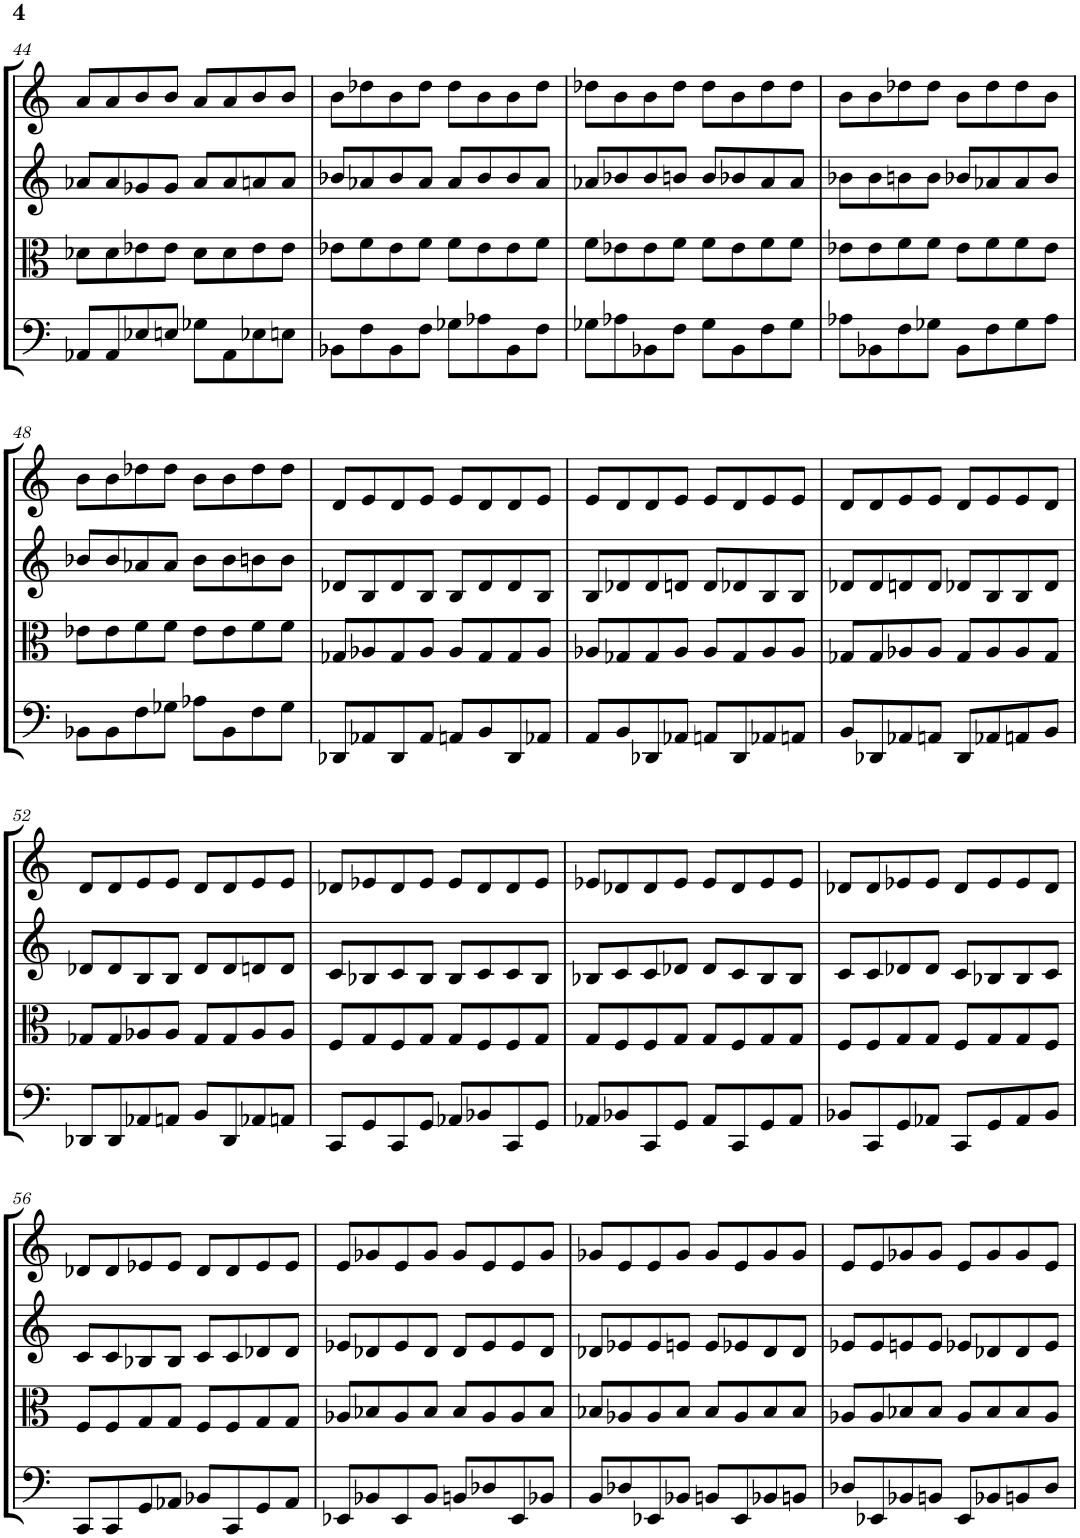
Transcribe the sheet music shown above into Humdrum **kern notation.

**kern	**kern	**kern	**kern
*part4	*part3	*part2	*part1
*staff4	*staff3	*staff2	*staff1
*I"Violoncello	*I"Viola	*I"Violin II	*I"Violin I
*I'Vc	*I'Vla	*I'Vln	*I'Vln
!!LO:PB:g=z
*clefF4	*clefC3	*clefG2	*clefG2
*k[]	*k[]	*k[]	*k[]
*M4/4	*M4/4	*M4/4	*M4/4
=44	=44	=44	=44
8AA-X/L	8d-X\L	8a-X/L	8a/L
8AA-/	8d-\	8a-/	8a/
8E-X/	8e-X\	8g-X/	8b/
8En/J	8e-\J	8g-/J	8b/J
8G-X\L	8d-\L	8a-/L	8a/L
8AA-\	8d-\	8a-/	8a/
8E-X\	8e-\	8an/	8b/
8En\J	8e-\J	8a/J	8b/J
=45	=45	=45	=45
8BB-X\L	8e-X\L	8b-X/L	8b\L
8F\	8f\	8a-X/	8dd-X\
8BB-\	8e-\	8b-/	8b\
8F\J	8f\J	8a-/J	8dd-\J
8G-X\L	8f\L	8a-/L	8dd-\L
8A-X\	8e-\	8b-/	8b\
8BB-\	8e-\	8b-/	8b\
8F\J	8f\J	8a-/J	8dd-\J
=46	=46	=46	=46
8G-X\L	8f\L	8a-X/L	8dd-X\L
8A-X\	8e-X\	8b-X/	8b\
8BB-X\	8e-\	8b-/	8b\
8F\J	8f\J	8bn/J	8dd-\J
8G-\L	8f\L	8b/L	8dd-\L
8BB-\	8e-\	8b-X/	8b\
8F\	8f\	8a-/	8dd-\
8G-\J	8f\J	8a-/J	8dd-\J
=47	=47	=47	=47
8A-X\L	8e-X\L	8b-X\L	8b\L
8BB-X\	8e-\	8b-\	8b\
8F\	8f\	8bn\	8dd-X\
8G-X\J	8f\J	8b\J	8dd-\J
8BB-\L	8e-\L	8b-X/L	8b\L
8F\	8f\	8a-X/	8dd-\
8G-\	8f\	8a-/	8dd-\
8A-\J	8e-\J	8b-/J	8b\J
!!LO:LB:g=z
=48	=48	=48	=48
8BB-X\L	8e-X\L	8b-X/L	8b\L
8BB-\	8e-\	8b-/	8b\
8F\	8f\	8a-X/	8dd-X\
8G-X\J	8f\J	8a-/J	8dd-\J
8A-X\L	8e-\L	8b-\L	8b\L
8BB-\	8e-\	8b-\	8b\
8F\	8f\	8bn\	8dd-\
8G-\J	8f\J	8b\J	8dd-\J
=49	=49	=49	=49
8DD-X/L	8G-X/L	8d-X/L	8d/L
8AA-X/	8A-X/	8B/	8e/
8DD-/	8G-/	8d-/	8d/
8AA-/J	8A-/J	8B/J	8e/J
8AAn/L	8A-/L	8B/L	8e/L
8BB/	8G-/	8d-/	8d/
8DD-/	8G-/	8d-/	8d/
8AA-X/J	8A-/J	8B/J	8e/J
=50	=50	=50	=50
8AA/L	8A-X/L	8B/L	8e/L
8BB/	8G-X/	8d-X/	8d/
8DD-X/	8G-/	8d-/	8d/
8AA-X/J	8A-/J	8dn/J	8e/J
8AAn/L	8A-/L	8d/L	8e/L
8DD-/	8G-/	8d-X/	8d/
8AA-X/	8A-/	8B/	8e/
8AAn/J	8A-/J	8B/J	8e/J
=51	=51	=51	=51
8BB/L	8G-X/L	8d-X/L	8d/L
8DD-X/	8G-/	8d-/	8d/
8AA-X/	8A-X/	8dn/	8e/
8AAn/J	8A-/J	8d/J	8e/J
8DD-/L	8G-/L	8d-X/L	8d/L
8AA-X/	8A-/	8B/	8e/
8AAn/	8A-/	8B/	8e/
8BB/J	8G-/J	8d-/J	8d/J
!!LO:LB:g=z
=52	=52	=52	=52
8DD-X/L	8G-X/L	8d-X/L	8d/L
8DD-/	8G-/	8d-/	8d/
8AA-X/	8A-X/	8B/	8e/
8AAn/J	8A-/J	8B/J	8e/J
8BB/L	8G-/L	8d-/L	8d/L
8DD-/	8G-/	8d-/	8d/
8AA-X/	8A-/	8dn/	8e/
8AAn/J	8A-/J	8d/J	8e/J
=53	=53	=53	=53
8CC/L	8F/L	8c/L	8d-X/L
8GG/	8G/	8B-X/	8e-X/
8CC/	8F/	8c/	8d-/
8GG/J	8G/J	8B-/J	8e-/J
8AA-X/L	8G/L	8B-/L	8e-/L
8BB-X/	8F/	8c/	8d-/
8CC/	8F/	8c/	8d-/
8GG/J	8G/J	8B-/J	8e-/J
=54	=54	=54	=54
8AA-X/L	8G/L	8B-X/L	8e-X/L
8BB-X/	8F/	8c/	8d-X/
8CC/	8F/	8c/	8d-/
8GG/J	8G/J	8d-X/J	8e-/J
8AA-/L	8G/L	8d-/L	8e-/L
8CC/	8F/	8c/	8d-/
8GG/	8G/	8B-/	8e-/
8AA-/J	8G/J	8B-/J	8e-/J
=55	=55	=55	=55
8BB-X/L	8F/L	8c/L	8d-X/L
8CC/	8F/	8c/	8d-/
8GG/	8G/	8d-X/	8e-X/
8AA-X/J	8G/J	8d-/J	8e-/J
8CC/L	8F/L	8c/L	8d-/L
8GG/	8G/	8B-X/	8e-/
8AA-/	8G/	8B-/	8e-/
8BB-/J	8F/J	8c/J	8d-/J
!!LO:LB:g=z
=56	=56	=56	=56
8CC/L	8F/L	8c/L	8d-X/L
8CC/	8F/	8c/	8d-/
8GG/	8G/	8B-X/	8e-X/
8AA-X/J	8G/J	8B-/J	8e-/J
8BB-X/L	8F/L	8c/L	8d-/L
8CC/	8F/	8c/	8d-/
8GG/	8G/	8d-X/	8e-/
8AA-/J	8G/J	8d-/J	8e-/J
=57	=57	=57	=57
8EE-X/L	8A-X/L	8e-X/L	8e/L
8BB-X/	8B-X/	8d-X/	8g-X/
8EE-/	8A-/	8e-/	8e/
8BB-/J	8B-/J	8d-/J	8g-/J
8BBn/L	8B-/L	8d-/L	8g-/L
8D-X/	8A-/	8e-/	8e/
8EE-/	8A-/	8e-/	8e/
8BB-X/J	8B-/J	8d-/J	8g-/J
=58	=58	=58	=58
8BB/L	8B-X/L	8d-X/L	8g-X/L
8D-X/	8A-X/	8e-X/	8e/
8EE-X/	8A-/	8e-/	8e/
8BB-X/J	8B-/J	8en/J	8g-/J
8BBn/L	8B-/L	8e/L	8g-/L
8EE-/	8A-/	8e-X/	8e/
8BB-X/	8B-/	8d-/	8g-/
8BBn/J	8B-/J	8d-/J	8g-/J
=59	=59	=59	=59
8D-X/L	8A-X/L	8e-X/L	8e/L
8EE-X/	8A-/	8e-/	8e/
8BB-X/	8B-X/	8en/	8g-X/
8BBn/J	8B-/J	8e/J	8g-/J
8EE-/L	8A-/L	8e-X/L	8e/L
8BB-X/	8B-/	8d-X/	8g-/
8BBn/	8B-/	8d-/	8g-/
8D-/J	8A-/J	8e-/J	8e/J
=	=	=	=
*-	*-	*-	*-
